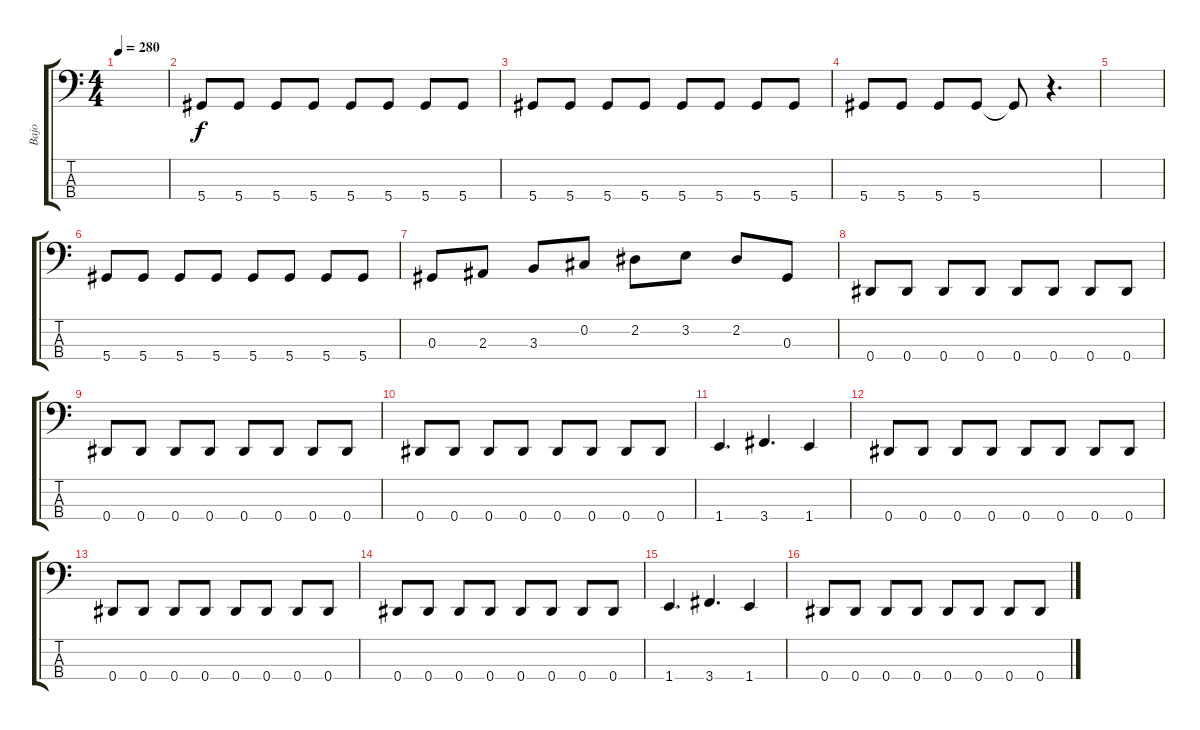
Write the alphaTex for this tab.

\track ("Bajo" "Bajo") {instrument electricbassfinger}
\staff {score tabs}
\tuning (Gb2 Db2 Ab1 Eb1) {hide}
\ts (4 4)
\tempo 280
\clef f4
\ks c
|
5.4.8 5.4.8 5.4.8 5.4.8 5.4.8 5.4.8 5.4.8 5.4.8 |
5.4.8 5.4.8 5.4.8 5.4.8 5.4.8 5.4.8 5.4.8 5.4.8 |
5.4.8 5.4.8 5.4.8 5.4.8 5.4{t}.8 r.4{d} |
|
5.4.8 5.4.8 5.4.8 5.4.8 5.4.8 5.4.8 5.4.8 5.4.8 |
0.3.8 2.3.8 3.3.8 0.2.8 2.2.8 3.2.8 2.2.8 0.3.8 |
0.4.8 0.4.8 0.4.8 0.4.8 0.4.8 0.4.8 0.4.8 0.4.8 |
0.4.8 0.4.8 0.4.8 0.4.8 0.4.8 0.4.8 0.4.8 0.4.8 |
0.4.8 0.4.8 0.4.8 0.4.8 0.4.8 0.4.8 0.4.8 0.4.8 |
1.4.4{d} 3.4.4{d} 1.4.4 |
0.4.8 0.4.8 0.4.8 0.4.8 0.4.8 0.4.8 0.4.8 0.4.8 |
0.4.8 0.4.8 0.4.8 0.4.8 0.4.8 0.4.8 0.4.8 0.4.8 |
0.4.8 0.4.8 0.4.8 0.4.8 0.4.8 0.4.8 0.4.8 0.4.8 |
1.4.4{d} 3.4.4{d} 1.4.4 |
0.4.8 0.4.8 0.4.8 0.4.8 0.4.8 0.4.8 0.4.8 0.4.8
